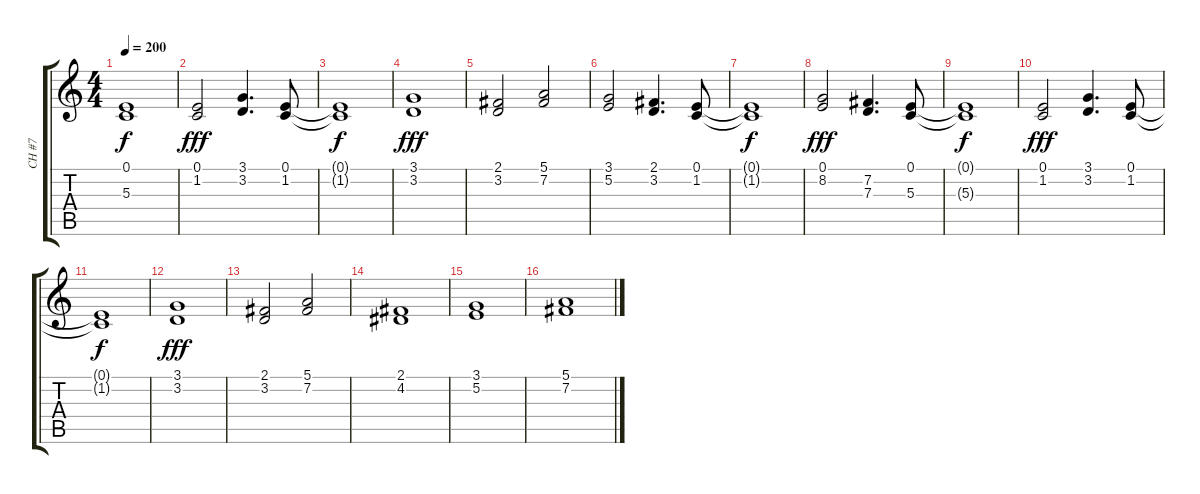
\track ("CH #7" "CH #7") {instrument choiraahs}
\staff {score tabs}
\tuning (E4 B3 G3 D3 A2 E2) {hide}
\ts (4 4)
\tempo 200
\clef g2
\ks c
(0.1{t} 5.3{t}).1{dy f} |
(0.1 1.2).2{dy fff} (3.1 3.2).4{d} (0.1 1.2).8 |
(0.1{t} 1.2{t}).1{dy f} |
(3.1 3.2).1{dy fff} |
(2.1 3.2).2 (5.1 7.2).2 |
(3.1 5.2).2 (2.1 3.2).4{d} (0.1 1.2).8 |
(0.1{t} 1.2{t}).1{dy f} |
(0.1 8.2).2{dy fff} (7.2 7.3).4{d} (0.1 5.3).8 |
(0.1{t} 5.3{t}).1{dy f} |
(0.1 1.2).2{dy fff} (3.1 3.2).4{d} (0.1 1.2).8 |
(0.1{t} 1.2{t}).1{dy f} |
(3.1 3.2).1{dy fff} |
(2.1 3.2).2 (5.1 7.2).2 |
(2.1 4.2).1 |
(3.1 5.2).1 |
(5.1 7.2).1
